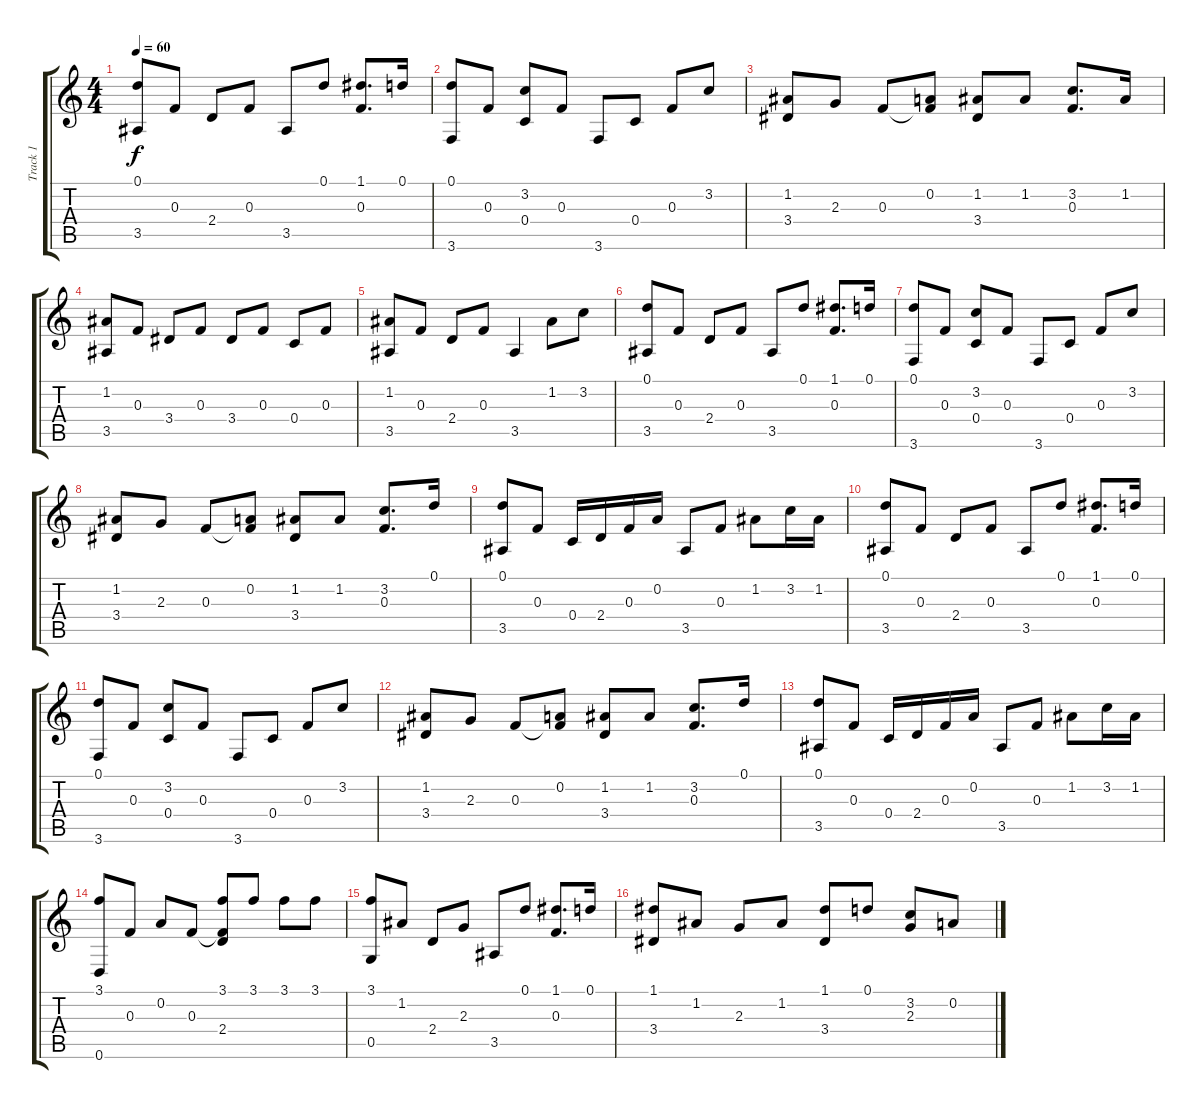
\track ("Track 1" "Track 1") {instrument acousticguitarnylon}
\staff {score tabs}
\tuning (D4 A3 F3 C3 G2 D2) {hide}
\ts (4 4)
\tempo 60
\clef g2
\ks c
(0.1 3.5).8{dy f} 0.3.8 2.4.8 0.3.8 3.5.8 0.1.8 (1.1 0.3).8{d} 0.1.16 |
(0.1 3.6).8 0.3.8 (3.2 0.4).8 0.3.8 3.6.8 0.4.8 0.3.8 3.2.8 |
(1.2 3.4).8 2.3.8 0.3.8 (0.2 0.3{t}).8 (1.2 3.4).8 1.2.8 (3.2 0.3).8{d} 1.2.16 |
(1.2 3.5).8 0.3.8 3.4.8 0.3.8 3.4.8 0.3.8 0.4.8 0.3.8 |
(1.2 3.5).8 0.3.8 2.4.8 0.3.8 3.5.4 1.2.8 3.2.8 |
(0.1 3.5).8 0.3.8 2.4.8 0.3.8 3.5.8 0.1.8 (1.1 0.3).8{d} 0.1.16 |
(0.1 3.6).8 0.3.8 (3.2 0.4).8 0.3.8 3.6.8 0.4.8 0.3.8 3.2.8 |
(1.2 3.4).8 2.3.8 0.3.8 (0.2 0.3{t}).8 (1.2 3.4).8 1.2.8 (3.2 0.3).8{d} 0.1.16 |
(0.1 3.5).8 0.3.8 0.4.16 2.4.16 0.3.16 0.2.16 3.5.8 0.3.8 1.2.8 3.2.16 1.2.16 |
(0.1 3.5).8 0.3.8 2.4.8 0.3.8 3.5.8 0.1.8 (1.1 0.3).8{d} 0.1.16 |
(0.1 3.6).8 0.3.8 (3.2 0.4).8 0.3.8 3.6.8 0.4.8 0.3.8 3.2.8 |
(1.2 3.4).8 2.3.8 0.3.8 (0.2 0.3{t}).8 (1.2 3.4).8 1.2.8 (3.2 0.3).8{d} 0.1.16 |
(0.1 3.5).8 0.3.8 0.4.16 2.4.16 0.3.16 0.2.16 3.5.8 0.3.8 1.2.8 3.2.16 1.2.16 |
(3.1 0.6).8 0.3.8 0.2.8 0.3.8 (3.1 0.3{t} 2.4).8 3.1.8 3.1.8 3.1.8 |
(3.1 0.5).8 1.2.8 2.4.8 2.3.8 3.5.8 0.1.8 (1.1 0.3).8{d} 0.1.16 |
(1.1 3.4).8 1.2.8 2.3.8 1.2.8 (1.1 3.4).8 0.1.8 (3.2 2.3).8 0.2.8
